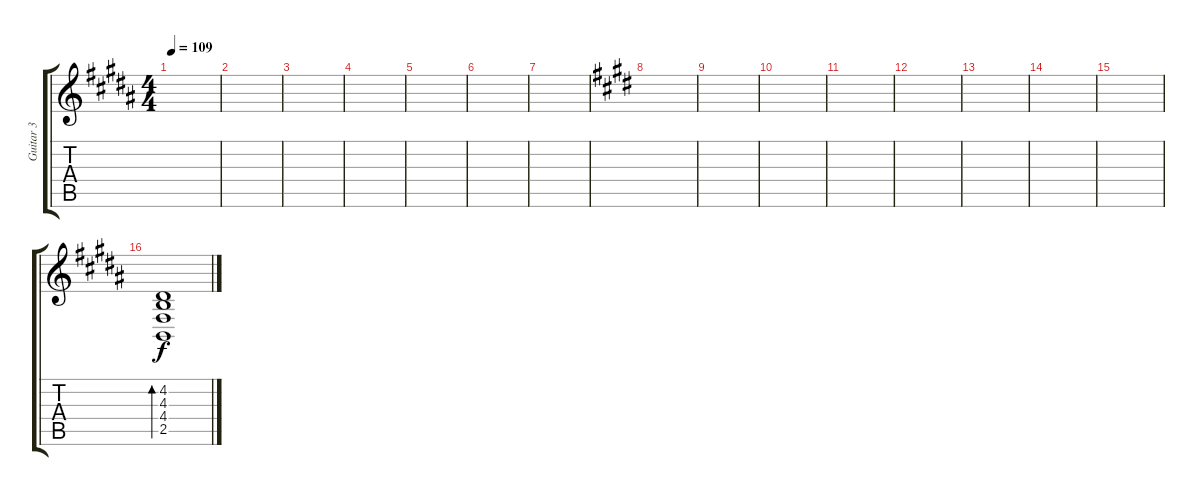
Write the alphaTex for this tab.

\track ("Guitar 3" "Guitar 3") {instrument lead2sawtooth}
\staff {score tabs}
\tuning (E4 B3 G3 D3 A2 E2) {hide}
\ts (4 4)
\tempo 109
\clef g2
\ks b
|
|
|
|
|
|
|
\ks e
|
|
|
|
|
|
|
|
\ks b
(4.2 4.3 4.4 2.5).1{bd 240}
